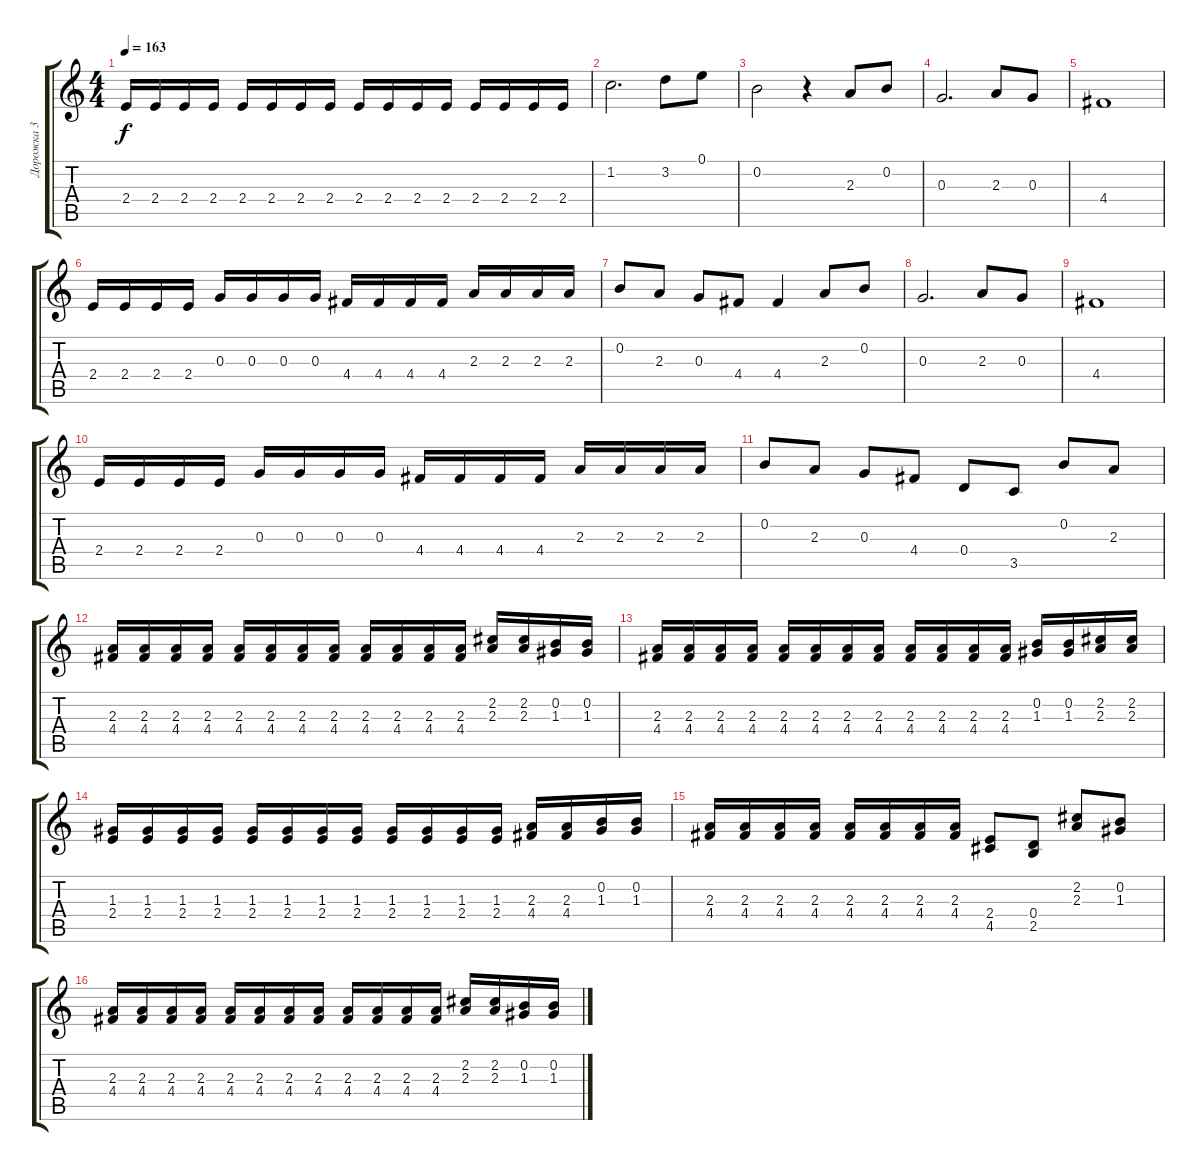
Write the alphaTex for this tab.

\track ("Дорожка 3" "Дорожка 3") {instrument distortionguitar}
\staff {score tabs}
\tuning (E4 B3 G3 D3 A2 E2) {hide}
\ts (4 4)
\tempo 163
\clef g2
\ks c
2.4.16{dy f} 2.4.16 2.4.16 2.4.16 2.4.16 2.4.16 2.4.16 2.4.16 2.4.16 2.4.16 2.4.16 2.4.16 2.4.16 2.4.16 2.4.16 2.4.16 |
1.2.2{d} 3.2.8 0.1.8 |
0.2.2 r.4 2.3.8 0.2.8 |
0.3.2{d} 2.3.8 0.3.8 |
4.4.1 |
2.4.16 2.4.16 2.4.16 2.4.16 0.3.16 0.3.16 0.3.16 0.3.16 4.4.16 4.4.16 4.4.16 4.4.16 2.3.16 2.3.16 2.3.16 2.3.16 |
0.2.8 2.3.8 0.3.8 4.4.8 4.4.4 2.3.8 0.2.8 |
0.3.2{d} 2.3.8 0.3.8 |
4.4.1 |
2.4.16 2.4.16 2.4.16 2.4.16 0.3.16 0.3.16 0.3.16 0.3.16 4.4.16 4.4.16 4.4.16 4.4.16 2.3.16 2.3.16 2.3.16 2.3.16 |
0.2.8 2.3.8 0.3.8 4.4.8 0.4.8 3.5.8 0.2.8 2.3.8 |
(2.3 4.4).16 (2.3 4.4).16 (2.3 4.4).16 (2.3 4.4).16 (2.3 4.4).16 (2.3 4.4).16 (2.3 4.4).16 (2.3 4.4).16 (2.3 4.4).16 (2.3 4.4).16 (2.3 4.4).16 (2.3 4.4).16 (2.2 2.3).16 (2.2 2.3).16 (0.2 1.3).16 (0.2 1.3).16 |
(2.3 4.4).16 (2.3 4.4).16 (2.3 4.4).16 (2.3 4.4).16 (2.3 4.4).16 (2.3 4.4).16 (2.3 4.4).16 (2.3 4.4).16 (2.3 4.4).16 (2.3 4.4).16 (2.3 4.4).16 (2.3 4.4).16 (0.2 1.3).16 (0.2 1.3).16 (2.2 2.3).16 (2.2 2.3).16 |
(1.3 2.4).16 (1.3 2.4).16 (1.3 2.4).16 (1.3 2.4).16 (1.3 2.4).16 (1.3 2.4).16 (1.3 2.4).16 (1.3 2.4).16 (1.3 2.4).16 (1.3 2.4).16 (1.3 2.4).16 (1.3 2.4).16 (2.3 4.4).16 (2.3 4.4).16 (0.2 1.3).16 (0.2 1.3).16 |
(2.3 4.4).16 (2.3 4.4).16 (2.3 4.4).16 (2.3 4.4).16 (2.3 4.4).16 (2.3 4.4).16 (2.3 4.4).16 (2.3 4.4).16 (2.4 4.5).8 (0.4 2.5).8 (2.2 2.3).8 (0.2 1.3).8 |
(2.3 4.4).16 (2.3 4.4).16 (2.3 4.4).16 (2.3 4.4).16 (2.3 4.4).16 (2.3 4.4).16 (2.3 4.4).16 (2.3 4.4).16 (2.3 4.4).16 (2.3 4.4).16 (2.3 4.4).16 (2.3 4.4).16 (2.2 2.3).16 (2.2 2.3).16 (0.2 1.3).16 (0.2 1.3).16
